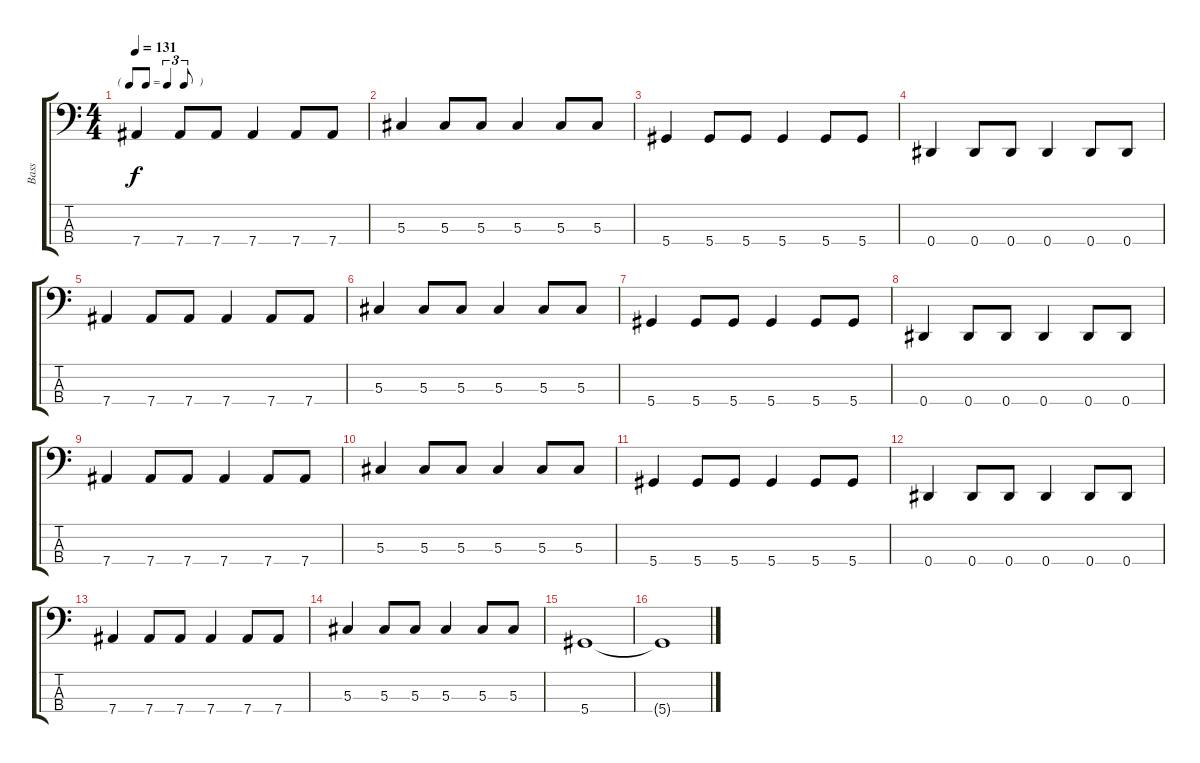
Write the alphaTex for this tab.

\track ("Bass" "Bass") {instrument electricbasspick}
\staff {score tabs}
\tuning (Gb2 Db2 Ab1 Eb1) {hide}
\ts (4 4)
\tf triplet8th
\tempo 131
\clef f4
\ks c
7.4.4{dy f} 7.4.8 7.4.8 7.4.4 7.4.8 7.4.8 |
5.3.4 5.3.8 5.3.8 5.3.4 5.3.8 5.3.8 |
5.4.4 5.4.8 5.4.8 5.4.4 5.4.8 5.4.8 |
0.4.4 0.4.8 0.4.8 0.4.4 0.4.8 0.4.8 |
7.4.4 7.4.8 7.4.8 7.4.4 7.4.8 7.4.8 |
5.3.4 5.3.8 5.3.8 5.3.4 5.3.8 5.3.8 |
5.4.4 5.4.8 5.4.8 5.4.4 5.4.8 5.4.8 |
0.4.4 0.4.8 0.4.8 0.4.4 0.4.8 0.4.8 |
7.4.4 7.4.8 7.4.8 7.4.4 7.4.8 7.4.8 |
5.3.4 5.3.8 5.3.8 5.3.4 5.3.8 5.3.8 |
5.4.4 5.4.8 5.4.8 5.4.4 5.4.8 5.4.8 |
0.4.4 0.4.8 0.4.8 0.4.4 0.4.8 0.4.8 |
7.4.4 7.4.8 7.4.8 7.4.4 7.4.8 7.4.8 |
5.3.4 5.3.8 5.3.8 5.3.4 5.3.8 5.3.8 |
5.4.1 |
5.4{t}.1
